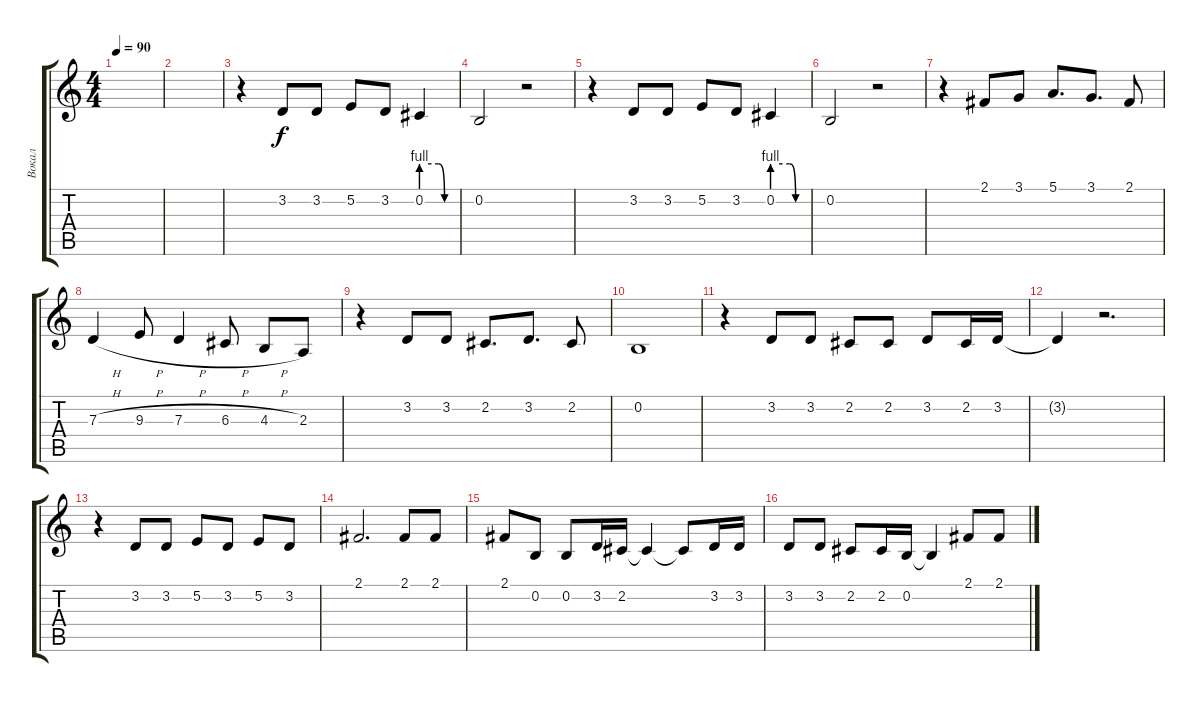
\track ("Вокал" "Вокал") {instrument flute}
\staff {score tabs}
\tuning (E4 B3 G3 D3 A2 E2) {hide}
\ts (4 4)
\tempo 90
\clef g2
\ks c
|
|
r.4 3.2.8 3.2.8 5.2.8 3.2.8 0.2{be (custom 0 4 30 4 40 0 60 0)}.4 |
0.2.2 r.2 |
r.4 3.2.8 3.2.8 5.2.8 3.2.8 0.2{be (custom 0 4 30 4 40 0 60 0)}.4 |
0.2.2 r.2 |
r.4 2.1.8 3.1.8 5.1.8{d} 3.1.8{d} 2.1.8 |
7.3{h}.4 9.3{h}.8 7.3{h}.4 6.3{h}.8 4.3{h}.8 2.3.8 |
r.4 3.2.8 3.2.8 2.2.8{d} 3.2.8{d} 2.2.8 |
0.2.1 |
r.4 3.2.8 3.2.8 2.2.8 2.2.8 3.2.8 2.2.16 3.2.16 |
3.2{t}.4 r.2{d} |
r.4 3.2.8 3.2.8 5.2.8 3.2.8 5.2.8 3.2.8 |
2.1.2{d} 2.1.8 2.1.8 |
2.1.8 0.2.8 0.2.8 3.2.16 2.2.16 2.2{t}.4 2.2{t}.8 3.2.16 3.2.16 |
3.2.8 3.2.8 2.2.8 2.2.16 0.2.16 0.2{t}.4 2.1.8 2.1.8
